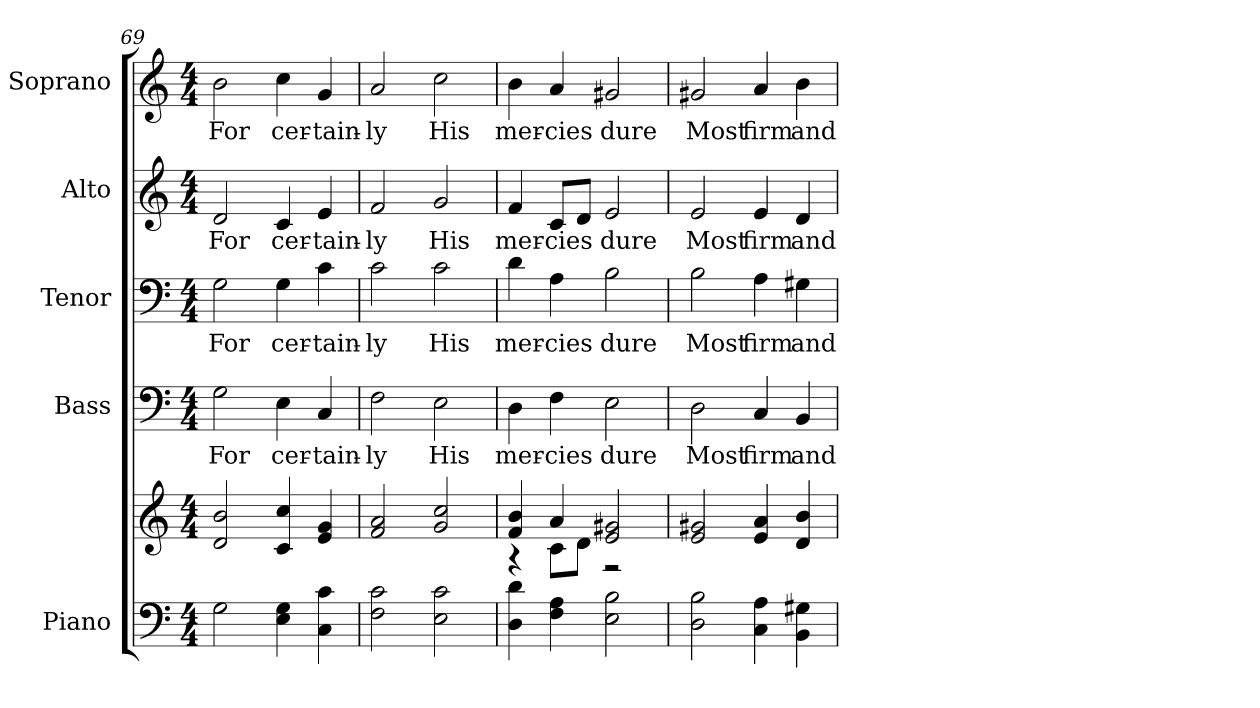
**kern	**kern	**kern	**text	**kern	**text	**kern	**text	**kern	**text
*part5	*part5	*part4	*part4	*part3	*part3	*part2	*part2	*part1	*part1
*staff6	*staff5	*staff4	*staff4	*staff3	*staff3	*staff2	*staff2	*staff1	*staff1
*I"Piano	*	*I"Bass	*	*I"Tenor	*	*I"Alto	*	*I"Soprano	*
*I'Pno.	*	*I'B.	*	*I'T.	*	*I'A.	*	*I'S.	*
!!LO:PB:g=z
*clefF4	*clefG2	*clefF4	*	*clefF4	*	*clefG2	*	*clefG2	*
*k[]	*k[]	*k[]	*	*k[]	*	*k[]	*	*k[]	*
*C:	*C:	*C:	*	*C:	*	*C:	*	*C:	*
*M4/4	*M4/4	*M4/4	*	*M4/4	*	*M4/4	*	*M4/4	*
=69	=69	=69	=69	=69	=69	=69	=69	=69	=69
!	!	!	!LO:LY:b:color=#000000	!	!	!	!	!	!
!	!	!	!	!	!LO:LY:b:color=#000000	!	!	!	!
!	!	!	!	!	!	!	!LO:LY:b:color=#000000	!	!
!	!	!	!	!	!	!	!	!	!LO:LY:b:color=#000000
2Gi\	2di/ 2bi	2Gi\	For	2Gi\	For	2di/	For	2bi\	For
!	!	!	!LO:LY:b:color=#000000	!	!	!	!	!	!
!	!	!	!	!	!LO:LY:b:color=#000000	!	!	!	!
!	!	!	!	!	!	!	!LO:LY:b:color=#000000	!	!
!	!	!	!	!	!	!	!	!	!LO:LY:b:color=#000000
4Ei\ 4Gi	4ci/ 4cci	4Ei\	cer-	4Gi\	cer-	4ci/	cer-	4cci\	cer-
!	!	!	!LO:LY:b:color=#000000	!	!	!	!	!	!
!	!	!	!	!	!LO:LY:b:color=#000000	!	!	!	!
!	!	!	!	!	!	!	!LO:LY:b:color=#000000	!	!
!	!	!	!	!	!	!	!	!	!LO:LY:b:color=#000000
4Ci\ 4ci	4ei/ 4gi	4Ci/	-tain-	4ci\	-tain-	4ei/	-tain-	4gi/	-tain-
=70	=70	=70	=70	=70	=70	=70	=70	=70	=70
!	!	!	!LO:LY:b:color=#000000	!	!	!	!	!	!
!	!	!	!	!	!LO:LY:b:color=#000000	!	!	!	!
!	!	!	!	!	!	!	!LO:LY:b:color=#000000	!	!
!	!	!	!	!	!	!	!	!	!LO:LY:b:color=#000000
2Fi\ 2ci	2fi/ 2ai	2Fi\	-ly	2ci\	-ly	2fi/	-ly	2ai/	-ly
!	!	!	!LO:LY:b:color=#000000	!	!	!	!	!	!
!	!	!	!	!	!LO:LY:b:color=#000000	!	!	!	!
!	!	!	!	!	!	!	!LO:LY:b:color=#000000	!	!
!	!	!	!	!	!	!	!	!	!LO:LY:b:color=#000000
2Ei\ 2ci	2gi/ 2cci	2Ei\	His	2ci\	His	2gi/	His	2cci\	His
!!LO:PB:g=z
=71	=71	=71	=71	=71	=71	=71	=71	=71	=71
*	*^	*	*	*	*	*	*	*	*
!	!	!	!	!LO:LY:b:color=#000000	!	!	!	!	!	!
!	!	!	!	!	!	!LO:LY:b:color=#000000	!	!	!	!
!	!	!	!	!	!	!	!	!LO:LY:b:color=#000000	!	!
!	!	!	!	!	!	!	!	!	!	!LO:LY:b:color=#000000
4Di\ 4di	4fi/ 4bi	4r	4Di\	mer-	4di\	mer-	4fi/	mer-	4bi\	mer-
!	!	!	!	!LO:LY:b:color=#000000	!	!	!	!	!	!
!	!	!	!	!	!	!LO:LY:b:color=#000000	!	!	!	!
!	!	!	!	!	!	!	!	!LO:LY:b:color=#000000	!	!
!	!	!	!	!	!	!	!	!	!	!LO:LY:b:color=#000000
4Fi\ 4Ai	4ai/	8ci\L	4Fi\	-cies	4Ai\	-cies	8ci/L	-cies	4ai/	-cies
.	.	8di\J	.	.	.	.	8di/J	.	.	.
!	!	!	!	!LO:LY:b:color=#000000	!	!	!	!	!	!
!	!	!	!	!	!	!LO:LY:b:color=#000000	!	!	!	!
!	!	!	!	!	!	!	!	!LO:LY:b:color=#000000	!	!
!	!	!	!	!	!	!	!	!	!	!LO:LY:b:color=#000000
2Ei\ 2Bi	2ei/ 2g#Xi	2r	2Ei\	dure	2Bi\	dure	2ei/	dure	2g#Xi/	dure
*	*v	*v	*	*	*	*	*	*	*	*
=72	=72	=72	=72	=72	=72	=72	=72	=72	=72
*	*^	*	*	*	*	*	*	*	*
!	!	!	!	!LO:LY:b:color=#000000	!	!	!	!	!	!
*	*v	*v	*	*	*	*	*	*	*	*
*	*^	*	*	*	*	*	*	*	*
!	!	!	!	!	!	!LO:LY:b:color=#000000	!	!	!	!
*	*v	*v	*	*	*	*	*	*	*	*
*	*^	*	*	*	*	*	*	*	*
!	!	!	!	!	!	!	!	!LO:LY:b:color=#000000	!	!
*	*v	*v	*	*	*	*	*	*	*	*
*	*^	*	*	*	*	*	*	*	*
!	!	!	!	!	!	!	!	!	!	!LO:LY:b:color=#000000
*	*v	*v	*	*	*	*	*	*	*	*
2Di\ 2Bi	2ei/ 2g#Xi	2Di\	Most	2Bi\	Most	2ei/	Most	2g#Xi/	Most
!	!	!	!LO:LY:b:color=#000000	!	!	!	!	!	!
!	!	!	!	!	!LO:LY:b:color=#000000	!	!	!	!
!	!	!	!	!	!	!	!LO:LY:b:color=#000000	!	!
!	!	!	!	!	!	!	!	!	!LO:LY:b:color=#000000
4Ci\ 4Ai	4ei/ 4ai	4Ci/	firm	4Ai\	firm	4ei/	firm	4ai/	firm
!	!	!	!LO:LY:b:color=#000000	!	!	!	!	!	!
!	!	!	!	!	!LO:LY:b:color=#000000	!	!	!	!
!	!	!	!	!	!	!	!LO:LY:b:color=#000000	!	!
!	!	!	!	!	!	!	!	!	!LO:LY:b:color=#000000
4BBi\ 4G#Xi	4di/ 4bi	4BBi/	and	4G#Xi\	and	4di/	and	4bi\	and
=	=	=	=	=	=	=	=	=	=
*-	*-	*-	*-	*-	*-	*-	*-	*-	*-
